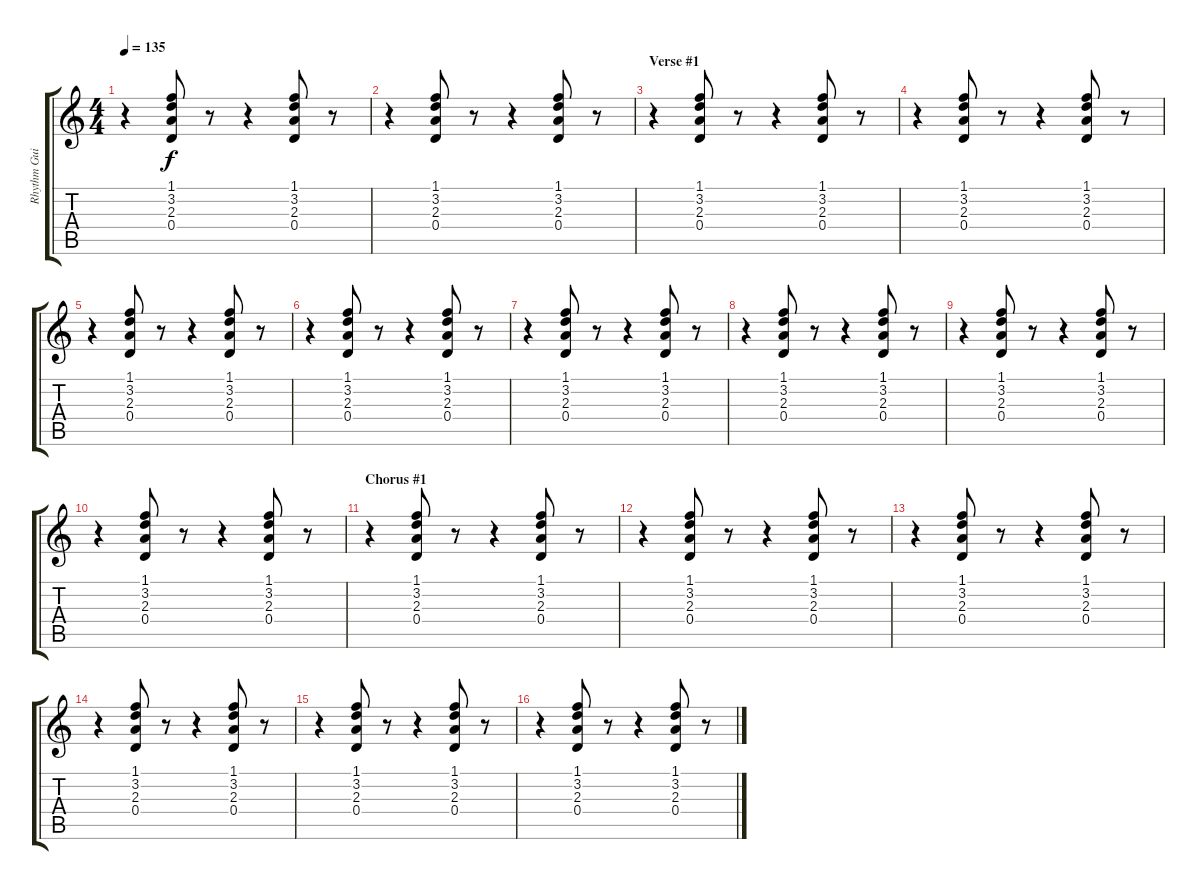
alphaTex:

\track ("Rhythm Guitar" "Rhythm Gui") {instrument acousticguitarsteel}
\staff {score tabs}
\tuning (E4 B3 G3 D3 A2 D2) {hide}
\ts (4 4)
\tempo 135
\clef g2
\ks c
r.4{dy f} (1.1 3.2 2.3 0.4).8 r.8 r.4 (1.1 3.2 2.3 0.4).8 r.8 |
r.4 (1.1 3.2 2.3 0.4).8 r.8 r.4 (1.1 3.2 2.3 0.4).8 r.8 |
\section ("" "Verse #1")
r.4 (1.1 3.2 2.3 0.4).8 r.8 r.4 (1.1 3.2 2.3 0.4).8 r.8 |
r.4 (1.1 3.2 2.3 0.4).8 r.8 r.4 (1.1 3.2 2.3 0.4).8 r.8 |
r.4 (1.1 3.2 2.3 0.4).8 r.8 r.4 (1.1 3.2 2.3 0.4).8 r.8 |
r.4 (1.1 3.2 2.3 0.4).8 r.8 r.4 (1.1 3.2 2.3 0.4).8 r.8 |
r.4 (1.1 3.2 2.3 0.4).8 r.8 r.4 (1.1 3.2 2.3 0.4).8 r.8 |
r.4 (1.1 3.2 2.3 0.4).8 r.8 r.4 (1.1 3.2 2.3 0.4).8 r.8 |
r.4 (1.1 3.2 2.3 0.4).8 r.8 r.4 (1.1 3.2 2.3 0.4).8 r.8 |
r.4 (1.1 3.2 2.3 0.4).8 r.8 r.4 (1.1 3.2 2.3 0.4).8 r.8 |
\section ("" "Chorus #1")
r.4 (1.1 3.2 2.3 0.4).8 r.8 r.4 (1.1 3.2 2.3 0.4).8 r.8 |
r.4 (1.1 3.2 2.3 0.4).8 r.8 r.4 (1.1 3.2 2.3 0.4).8 r.8 |
r.4 (1.1 3.2 2.3 0.4).8 r.8 r.4 (1.1 3.2 2.3 0.4).8 r.8 |
r.4 (1.1 3.2 2.3 0.4).8 r.8 r.4 (1.1 3.2 2.3 0.4).8 r.8 |
r.4 (1.1 3.2 2.3 0.4).8 r.8 r.4 (1.1 3.2 2.3 0.4).8 r.8 |
r.4 (1.1 3.2 2.3 0.4).8 r.8 r.4 (1.1 3.2 2.3 0.4).8 r.8
